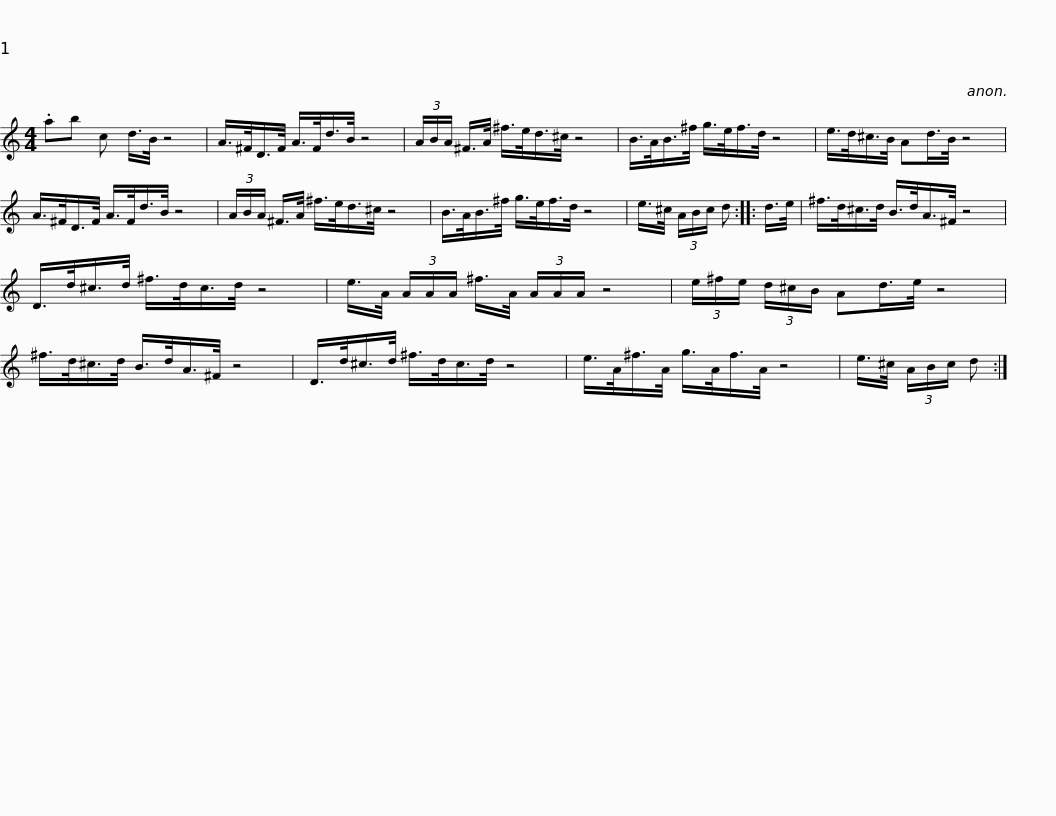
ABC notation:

X:1
L:1/8
M:4/4
I:linebreak $
K:C
V:1 treble
V:1
 .ab c d/>B/ z4 | A/>^F/D/>F/ A/>F/d/>B/ z4 | (3A/B/A/ ^F/>A/ ^f/>e/d/>^c/ z4 | B/>A/B/>^f/ g/>e/f/>d/ z4 |$ e/>d/^c/>B/ Ad/>B/ z4 | %5
 A/>^F/D/>F/ A/>F/d/>B/ z4 | (3A/B/A/ ^F/>A/ ^f/>e/d/>^c/ z4 | B/>A/B/>^f/ g/>e/f/>d/ z4 |$ e/>^c/ (3A/B/c/ d :: d/>e/ | %10
 ^f/>d/^c/>d/ B/>d/A/>^F/ z4 | D/>d/^c/>d/ ^f/>d/c/>d/ z4 | e/>A/ (3A/A/A/ ^f/>A/ (3A/A/A/ z4 |$ (3e/^f/e/ (3d/^c/B/ Ad/>e/ z4 | ^f/>d/^c/>d/ B/>d/A/>^F/ z4 | %15
 D/>d/^c/>d/ ^f/>d/c/>d/ z4 | e/>A/^f/>A/ g/>A/f/>A/ z4 |$ e/>^c/ (3A/B/c/ d :| %18
